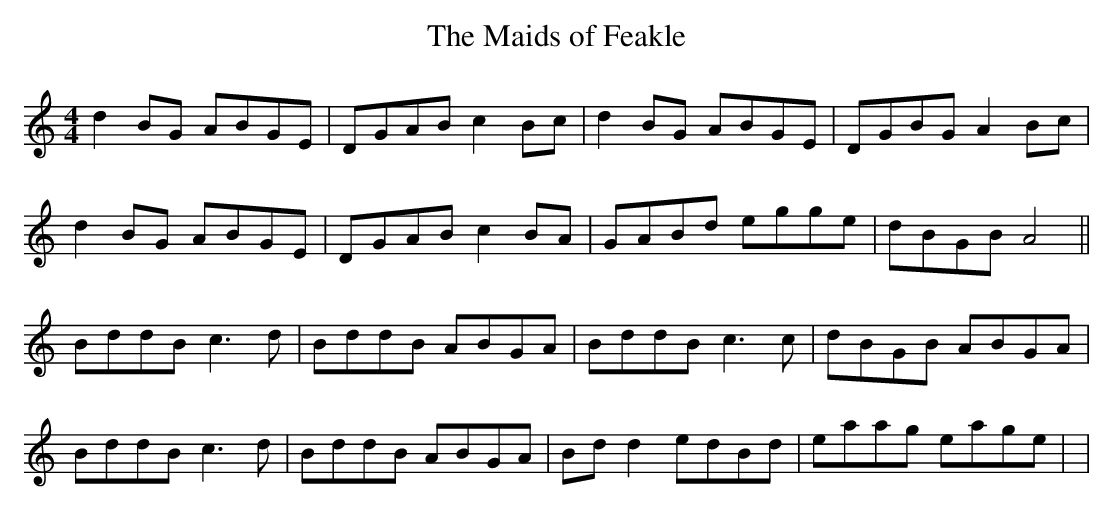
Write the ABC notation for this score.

X:1
T:The Maids of Feakle
M:4/4
L:1/8
K:Am
d2 BG ABGE|DGAB c2 Bc|d2 BG ABGE|DGBG A2 Bc|
d2 BG ABGE|DGAB c2 BA|GABd egge|dBGB A4||
BddB c3 d|BddB ABGA|BddB c3 c|dBGB ABGA|
BddB c3 d|BddB ABGA|Bd d2 edBd|eaag eage |>|
